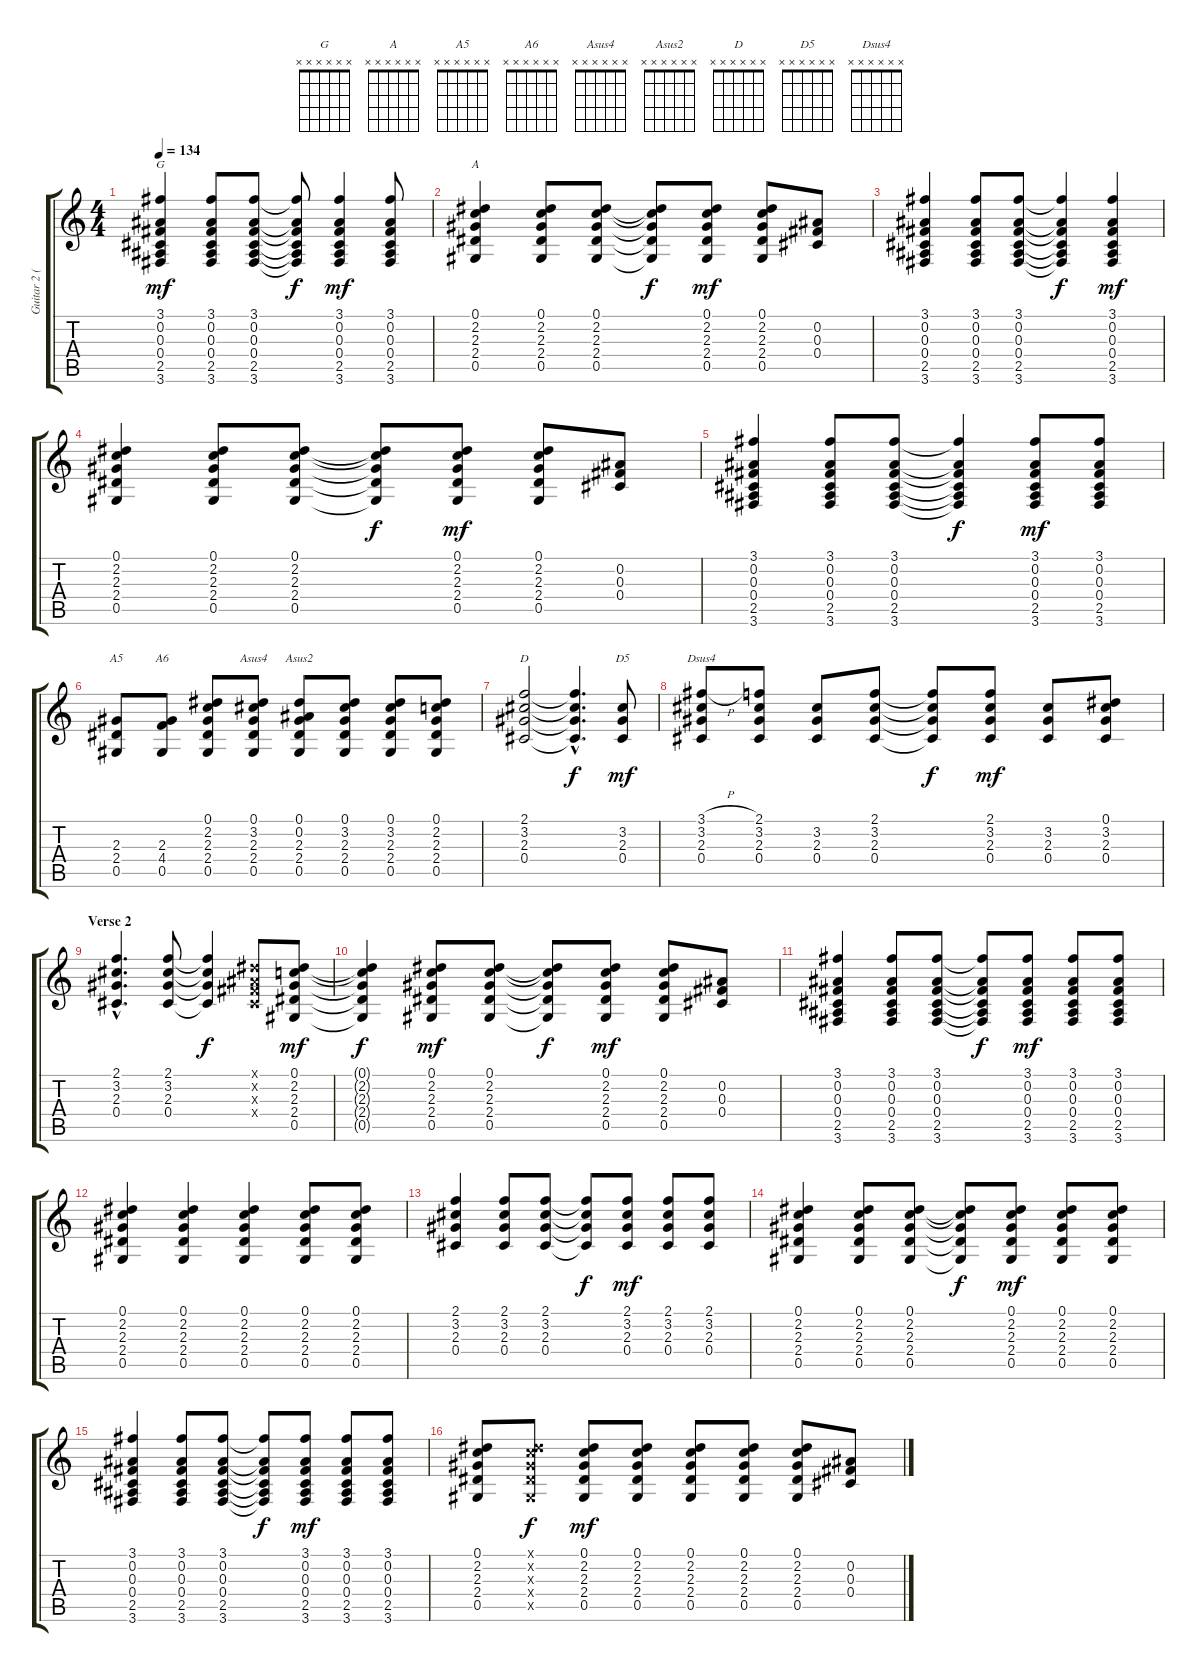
\track ("Guitar 2 (Izzy)" "Guitar 2 (") {instrument acousticguitarsteel}
\staff {score tabs}
\tuning (Eb4 Bb3 Gb3 Db3 Ab2 Eb2) {hide}
\chord ("G" x x x x x x) {firstfret 0}
\chord ("A" x x x x x x) {firstfret 0}
\chord ("A5" x x x x x x) {firstfret 0}
\chord ("A6" x x x x x x) {firstfret 0}
\chord ("Asus4" x x x x x x) {firstfret 0}
\chord ("Asus2" x x x x x x) {firstfret 0}
\chord ("D" x x x x x x) {firstfret 0}
\chord ("D5" x x x x x x) {firstfret 0}
\chord ("Dsus4" x x x x x x) {firstfret 0}
\ts (4 4)
\tempo 134
\clef g2
\ks c
(3.1 0.2 0.3 0.4 2.5 3.6).4{ch "G" dy mf} (3.1 0.2 0.3 0.4 2.5 3.6).8 (3.1 0.2 0.3 0.4 2.5 3.6).8 (3.1{t} 0.2{t} 0.3{t} 0.4{t} 2.5{t} 3.6{t}).8{dy f} (3.1 0.2 0.3 0.4 2.5 3.6).4{dy mf} (3.1 0.2 0.3 0.4 2.5 3.6).8 |
(0.1 2.2 2.3 2.4 0.5).4{ch "A"} (0.1 2.2 2.3 2.4 0.5).8 (0.1 2.2 2.3 2.4 0.5).8 (0.1{t} 2.2{t} 2.3{t} 2.4{t} 0.5{t}).8{dy f} (0.1 2.2 2.3 2.4 0.5).8{dy mf} (0.1 2.2 2.3 2.4 0.5).8 (0.2 0.3 0.4).8 |
(3.1 0.2 0.3 0.4 2.5 3.6).4 (3.1 0.2 0.3 0.4 2.5 3.6).8 (3.1 0.2 0.3 0.4 2.5 3.6).8 (3.1{t} 0.2{t} 0.3{t} 0.4{t} 2.5{t} 3.6{t}).4{dy f} (3.1 0.2 0.3 0.4 2.5 3.6).4{dy mf} |
(0.1 2.2 2.3 2.4 0.5).4 (0.1 2.2 2.3 2.4 0.5).8 (0.1 2.2 2.3 2.4 0.5).8 (0.1{t} 2.2{t} 2.3{t} 2.4{t} 0.5{t}).8{dy f} (0.1 2.2 2.3 2.4 0.5).8{dy mf} (0.1 2.2 2.3 2.4 0.5).8 (0.2 0.3 0.4).8 |
(3.1 0.2 0.3 0.4 2.5 3.6).4 (3.1 0.2 0.3 0.4 2.5 3.6).8 (3.1 0.2 0.3 0.4 2.5 3.6).8 (3.1{t} 0.2{t} 0.3{t} 0.4{t} 2.5{t} 3.6{t}).4{dy f} (3.1 0.2 0.3 0.4 2.5 3.6).8{dy mf} (3.1 0.2 0.3 0.4 2.5 3.6).8 |
(2.3 2.4 0.5).8{ch "A5"} (2.3 4.4 0.5).8{ch "A6"} (0.1 2.2 2.3 2.4 0.5).8 (0.1 3.2 2.3 2.4 0.5).8{ch "Asus4"} (0.1 0.2 2.3 2.4 0.5).8{ch "Asus2"} (0.1 3.2 2.3 2.4 0.5).8 (0.1 3.2 2.3 2.4 0.5).8 (0.1 2.2 2.3 2.4 0.5).8 |
(2.1 3.2 2.3 0.4).2{ch "D"} (2.1{hac t} 3.2{hac t} 2.3{hac t} 0.4{hac t}).4{d dy f} (3.2 2.3 0.4).8{ch "D5" dy mf} |
(3.1{h} 3.2 2.3 0.4).8{ch "Dsus4"} (2.1 3.2 2.3 0.4).8 (3.2 2.3 0.4).8 (2.1 3.2 2.3 0.4).8 (2.1{t} 3.2{t} 2.3{t} 0.4{t}).8{dy f} (2.1 3.2 2.3 0.4).8{dy mf} (3.2 2.3 0.4).8 (0.1 3.2 2.3 0.4).8 |
\section ("" "Verse 2")
(2.1{hac} 3.2{hac} 2.3{hac} 0.4{hac}).4{d} (2.1 3.2 2.3 0.4).8 (2.1{t} 3.2{t} 2.3{t} 0.4{t}).4{dy f} (0.1{x} 0.2{x} 0.3{x} 0.4{x}).8 (0.1 2.2 2.3 2.4 0.5).8{dy mf} |
(0.1{t} 2.2{t} 2.3{t} 2.4{t} 0.5{t}).4{dy f} (0.1 2.2 2.3 2.4 0.5).8{dy mf} (0.1 2.2 2.3 2.4 0.5).8 (0.1{t} 2.2{t} 2.3{t} 2.4{t} 0.5{t}).8{dy f} (0.1 2.2 2.3 2.4 0.5).8{dy mf} (0.1 2.2 2.3 2.4 0.5).8 (0.2 0.3 0.4).8 |
(3.1 0.2 0.3 0.4 2.5 3.6).4 (3.1 0.2 0.3 0.4 2.5 3.6).8 (3.1 0.2 0.3 0.4 2.5 3.6).8 (3.1{t} 0.2{t} 0.3{t} 0.4{t} 2.5{t} 3.6{t}).8{dy f} (3.1 0.2 0.3 0.4 2.5 3.6).8{dy mf} (3.1 0.2 0.3 0.4 2.5 3.6).8 (3.1 0.2 0.3 0.4 2.5 3.6).8 |
(0.1 2.2 2.3 2.4 0.5).4 (0.1 2.2 2.3 2.4 0.5).4 (0.1 2.2 2.3 2.4 0.5).4 (0.1 2.2 2.3 2.4 0.5).8 (0.1 2.2 2.3 2.4 0.5).8 |
(2.1 3.2 2.3 0.4).4 (2.1 3.2 2.3 0.4).8 (2.1 3.2 2.3 0.4).8 (2.1{t} 3.2{t} 2.3{t} 0.4{t}).8{dy f} (2.1 3.2 2.3 0.4).8{dy mf} (2.1 3.2 2.3 0.4).8 (2.1 3.2 2.3 0.4).8 |
(0.1 2.2 2.3 2.4 0.5).4 (0.1 2.2 2.3 2.4 0.5).8 (0.1 2.2 2.3 2.4 0.5).8 (0.1{t} 2.2{t} 2.3{t} 2.4{t} 0.5{t}).8{dy f} (0.1 2.2 2.3 2.4 0.5).8{dy mf} (0.1 2.2 2.3 2.4 0.5).8 (0.1 2.2 2.3 2.4 0.5).8 |
(3.1 0.2 0.3 0.4 2.5 3.6).4 (3.1 0.2 0.3 0.4 2.5 3.6).8 (3.1 0.2 0.3 0.4 2.5 3.6).8 (3.1{t} 0.2{t} 0.3{t} 0.4{t} 2.5{t} 3.6{t}).8{dy f} (3.1 0.2 0.3 0.4 2.5 3.6).8{dy mf} (3.1 0.2 0.3 0.4 2.5 3.6).8 (3.1 0.2 0.3 0.4 2.5 3.6).8 |
(0.1 2.2 2.3 2.4 0.5).8 (0.1{x} 2.2{x} 2.3{x} 2.4{x} 0.5{x}).8{dy f} (0.1 2.2 2.3 2.4 0.5).8{dy mf} (0.1 2.2 2.3 2.4 0.5).8 (0.1 2.2 2.3 2.4 0.5).8 (0.1 2.2 2.3 2.4 0.5).8 (0.1 2.2 2.3 2.4 0.5).8 (0.2 0.3 0.4).8
